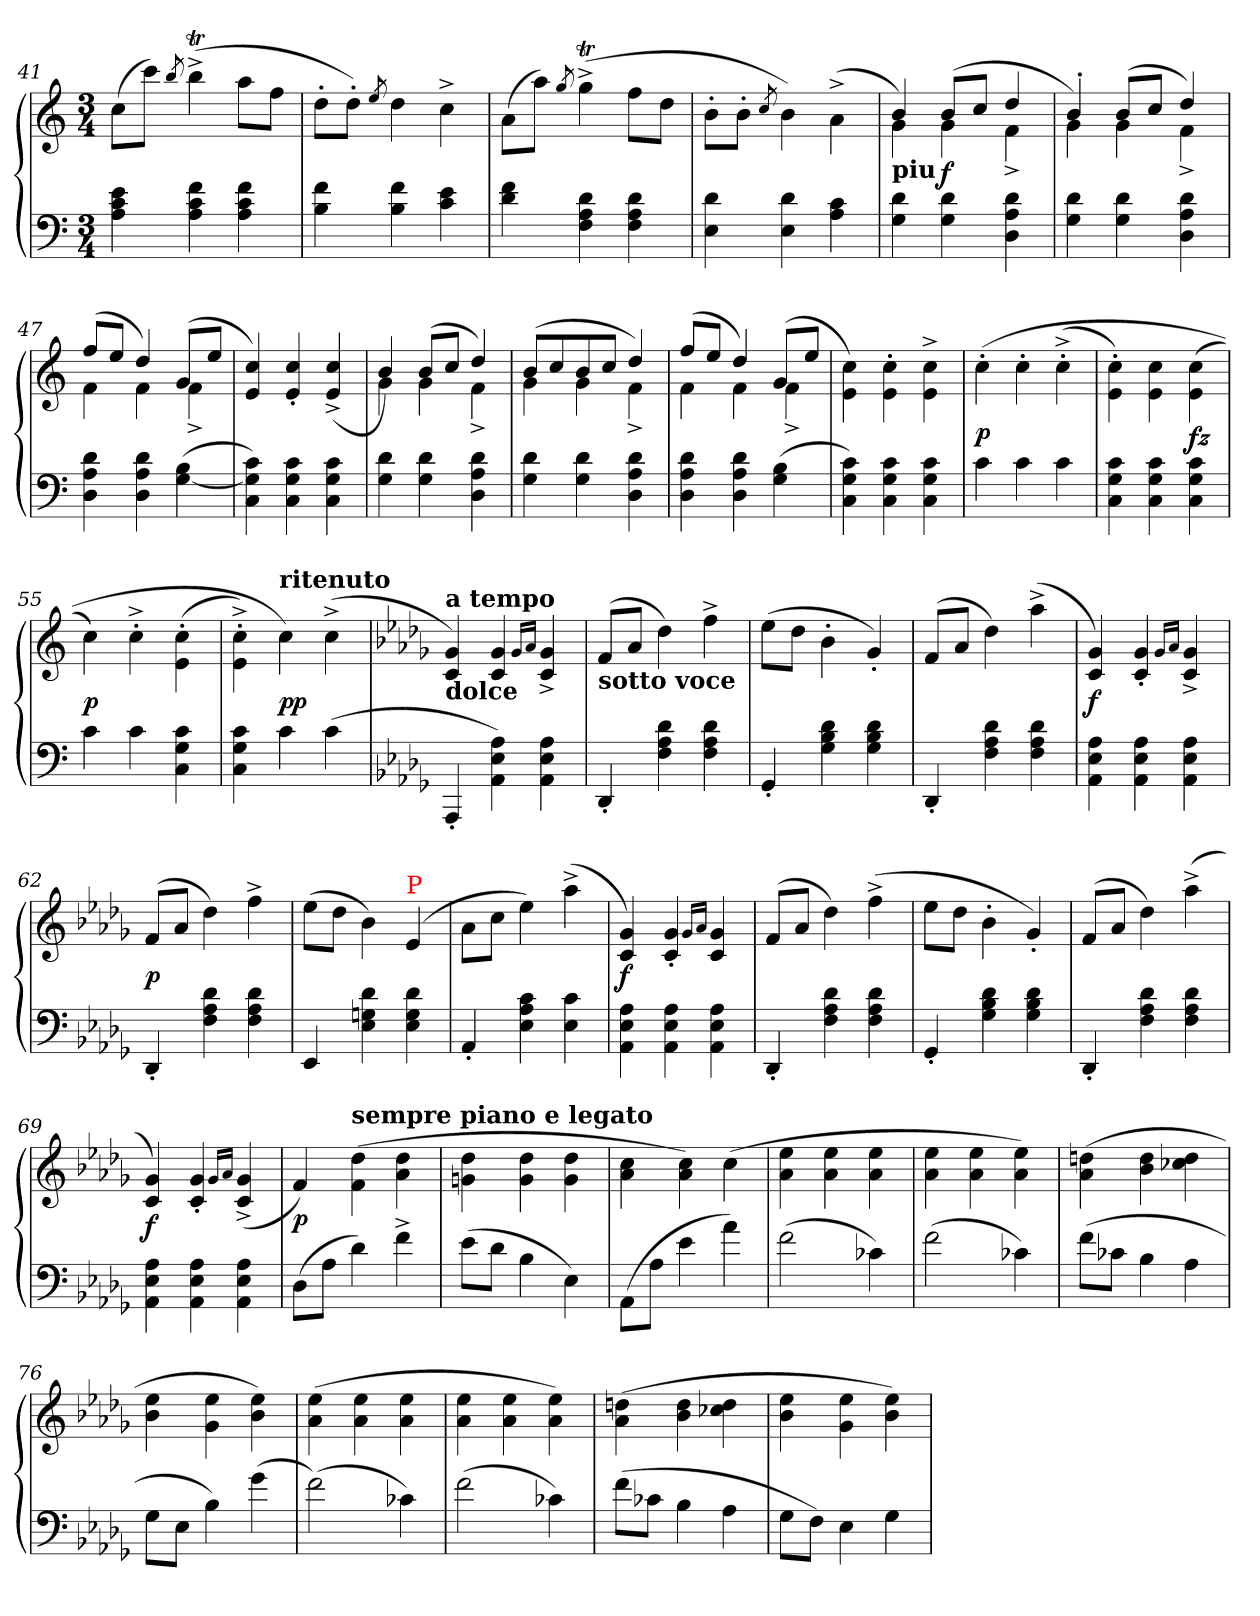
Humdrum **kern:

**kern	**kern	**dynam
*part1	*part1	*part1
*staff2	*staff1	*staff1/2
*clefF4	*clefG2	*
*k[]	*k[]	*
*C:	*C:	*
*M3/4	*M3/4	*
=41	=41	=41
4e 4c 4A	(8ccL	.
.	8cccJ)	.
.	8qbb/	.
4f 4c 4A	(4bbt^<	.
4f 4c 4A	8aaL	.
.	8ffJ	.
=42	=42	=42
4f 4B	8dd'L	.
.	8dd'J)	.
.	8qee/	.
4f 4B	4dd	.
4e 4c	4cc^<	.
=43	=43	=43
4f 4d	(8aL	.
.	8aaJ)	.
.	8qgg/	.
4d 4A 4F	(4ggT^<	.
4d 4A 4F	8ffL	.
.	8ddJ	.
=44	=44	=44
4d 4E	8b'L	.
.	8b'J	.
.	8qcc/	.
4d 4E	4b)	.
4c 4A	(>4a^<\	.
=45	=45	=45
*	*^	*
!	!LO:TX:b:B:t=piu	!	!
4d 4G	4b)	4g	.
4d 4G	(8bL	4g	f
.	8ccJ	.	.
4d 4A 4D	4dd	4f^	.
=46	=46	=46	=46
4d 4G	4b')	4g	.
4d 4G	(8bL	4g	.
.	8ccJ	.	.
4d 4A 4D	4dd)	4f^	.
=47	=47	=47	=47
4d 4A 4D	(8ffL	4f	.
.	8eeJ	.	.
4d 4A 4D	4dd)	4f	.
(4B [4G	(8gL	4f^	.
.	8eeJ	.	.
*	*v	*v	*
=48	=48	=48
4c 4G] 4C)	4cc 4e)	.
4c 4G 4C	4cc' 4e'	.
4c 4G 4C	(>4cc^< 4e^<	.
=49	=49	=49
*	*^	*
4d 4G	4b)	4g	.
4d 4G	(8bL	4g	.
.	8ccJ	.	.
4d 4A 4D	4dd)	4f^	.
=50	=50	=50	=50
4d 4G	(8bL	4g	.
.	8cc	.	.
4d 4G	8b	4g	.
.	8ccJ	.	.
4d 4A 4D	4dd)	4f^	.
=51	=51	=51	=51
4d 4A 4D	(8ffL	4f	.
.	8eeJ	.	.
4d 4A 4D	4dd)	4f	.
(4B 4G	(8gL	4f^<	.
.	8eeJ	.	.
*	*v	*v	*
=52	=52	=52
4c 4G 4C)	4cc\ 4e\)	.
4c 4G 4C	4cc'\ 4e'\	.
4c 4G 4C	4cc^<\ 4e^<\	.
=53	=53	=53
4c	(4cc'	p
4c	4cc'	.
4c	(4cc'^<	.
=54	=54	=54
4c 4G 4C	4cc'\ 4e'\)	.
4c 4G 4C	4cc\ 4e\	.
4c 4G 4C	(4cc\ 4e\	fz
=55	=55	=55
4c	4cc)	p
4c	4cc'^<	.
4c 4G 4C	(4cc'\ 4e'\	.
=56	=56	=56
4c 4G 4C	4cc'^<\ 4e'^<\)	.
!	!LO:TX:a:B:t=ritenuto	!
4c	4cc)	pp
(>4c	(>4cc^<	.
=57	=57	=57
*k[b-e-a-d-g-]	*k[b-e-a-d-g-]	*
!	!LO:TX:a:B:t=a tempo	!
!	!LO:TX:b:B:t=dolce	!
4AAA-'	4g- 4c)	.
4A- 4E- 4AA-)	4g- 4c	.
.	16qg-/LL	.
.	16qa-/JJ	.
4A- 4E- 4AA-	4g-^< 4c^<	.
=58	=58	=58
!	!LO:TX:b:B:t=sotto voce	!
4DD-'	(8fL	.
.	8a-J	.
4d- 4A- 4F	4dd-)	.
4d- 4A- 4F	4ff^<	.
=59	=59	=59
4GG-'	(>8ee-L	.
.	8dd-J	.
4d- 4B- 4G-	4b-'	.
4d- 4B- 4G-	4g-')	.
=60	=60	=60
4DD-'	(8fL	.
.	8a-J	.
4d- 4A- 4F	4dd-)	.
4d- 4A- 4F	(4aa-^<	.
=61	=61	=61
4A- 4E- 4AA-	4g- 4c)	f
4A- 4E- 4AA-	4g-' 4c'	.
.	16qg-/LL	.
.	16qa-/JJ	.
4A- 4E- 4AA-	4g-^ 4c^	.
=62	=62	=62
4DD-'	(8fL	p
.	8a-J	.
4d- 4A- 4F	4dd-)	.
4d- 4A- 4F	4ff^<	.
=63	=63	=63
4EE-	(>8ee-L	.
.	8dd-J	.
4d- 4Gn 4E-	4b-)	.
!	!LO:TX:a:color=red:t=P	!
4d- 4G 4E-	(4e-	.
=64	=64	=64
4AA-'	8a-L	.
.	8ccJ	.
4c 4A- 4E-	4ee-)	.
4c 4E-	(>4aa-^<	.
=65	=65	=65
4A- 4E- 4AA-	4g- 4c)	f
4A- 4E- 4AA-	4g-' 4c'	.
.	16qg-/LL	.
.	16qa-/JJ	.
4A- 4E- 4AA-	4g- 4c	.
=66	=66	=66
4DD-'	(8fL	.
.	8a-J	.
4d- 4A- 4F	4dd-)	.
4d- 4A- 4F	(>4ff^<	.
=67	=67	=67
4GG-'	8ee-L	.
.	8dd-J	.
4d- 4B- 4G-	4b-'	.
4d- 4B- 4G-	4g-')	.
=68	=68	=68
4DD-'	(8fL	.
.	8a-J	.
4d- 4A- 4F	4dd-)	.
4d- 4A- 4F	(4aa-^<	.
=69	=69	=69
4A- 4E- 4AA-	4g- 4c)	f
4A- 4E- 4AA-	4g-' 4c'	.
.	16qg-/LL	.
.	16qa-/JJ	.
4A- 4E- 4AA-	(4g-^ 4c^	.
=70	=70	=70
(>8D-L	4f)	p
8A-J	.	.
!	!LO:TX:a:B:t=sempre piano e legato	!
4d-)	(4dd-\ 4f\	.
4f^<	4dd- 4a-	.
=71	=71	=71
(>8e-L	4dd- 4gn	.
8d-J	.	.
4B-	4dd- 4g	.
4E-)	4dd- 4g	.
=72	=72	=72
(>8AA-L	4cc 4a-	.
8A-J	.	.
4e-	4cc 4a-)	.
4a-)	(4cc	.
=73	=73	=73
(2f	4ee- 4a-	.
.	4ee- 4a-	.
4c-X)	4ee- 4a-	.
=74	=74	=74
(2f	4ee- 4a-	.
.	4ee- 4a-	.
4c-X)	4ee- 4a-)	.
=75	=75	=75
(8fL	(4ddn 4a-	.
8c-XJ	.	.
4B-	4dd 4b-	.
4A-	4dd 4cc-X	.
=76	=76	=76
8G-L	4ee- 4b-	.
8E-J	.	.
4B-)	4ee- 4g-	.
(4g-	4ee- 4b-)	.
=77	=77	=77
(2f)	(4ee- 4a-	.
.	4ee- 4a-	.
4c-X)	4ee- 4a-	.
=78	=78	=78
(2f	4ee- 4a-	.
.	4ee- 4a-	.
4c-X)	4ee- 4a-)	.
=79	=79	=79
(8fL	(4ddn 4a-	.
8c-XJ	.	.
4B-	4dd 4b-	.
4A-	4dd 4cc-X	.
=80	=80	=80
8G-L	4ee- 4b-	.
8FJ)	.	.
4E-	4ee- 4g-	.
4G-	4ee- 4b-)	.
=	=	=
*-	*-	*-
